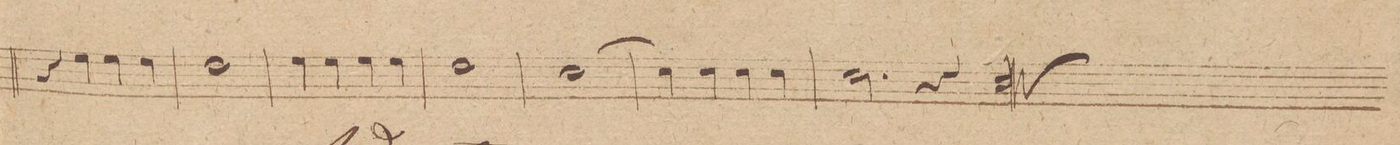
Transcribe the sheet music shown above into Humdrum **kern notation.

**kern
*I"Corno 1mo in C.
*clefG2
*k[]
*met(c|)
*M2/2
4r
4ee\
4ee\
4ee\
=84
1dd
=85
4ee\
4ee\
4ee\
4ee\
=86
1dd
=87
[1cc
=88
4cc\]
4cc\
4cc\
4cc\
=89
2.cc\
4r
==
*-
